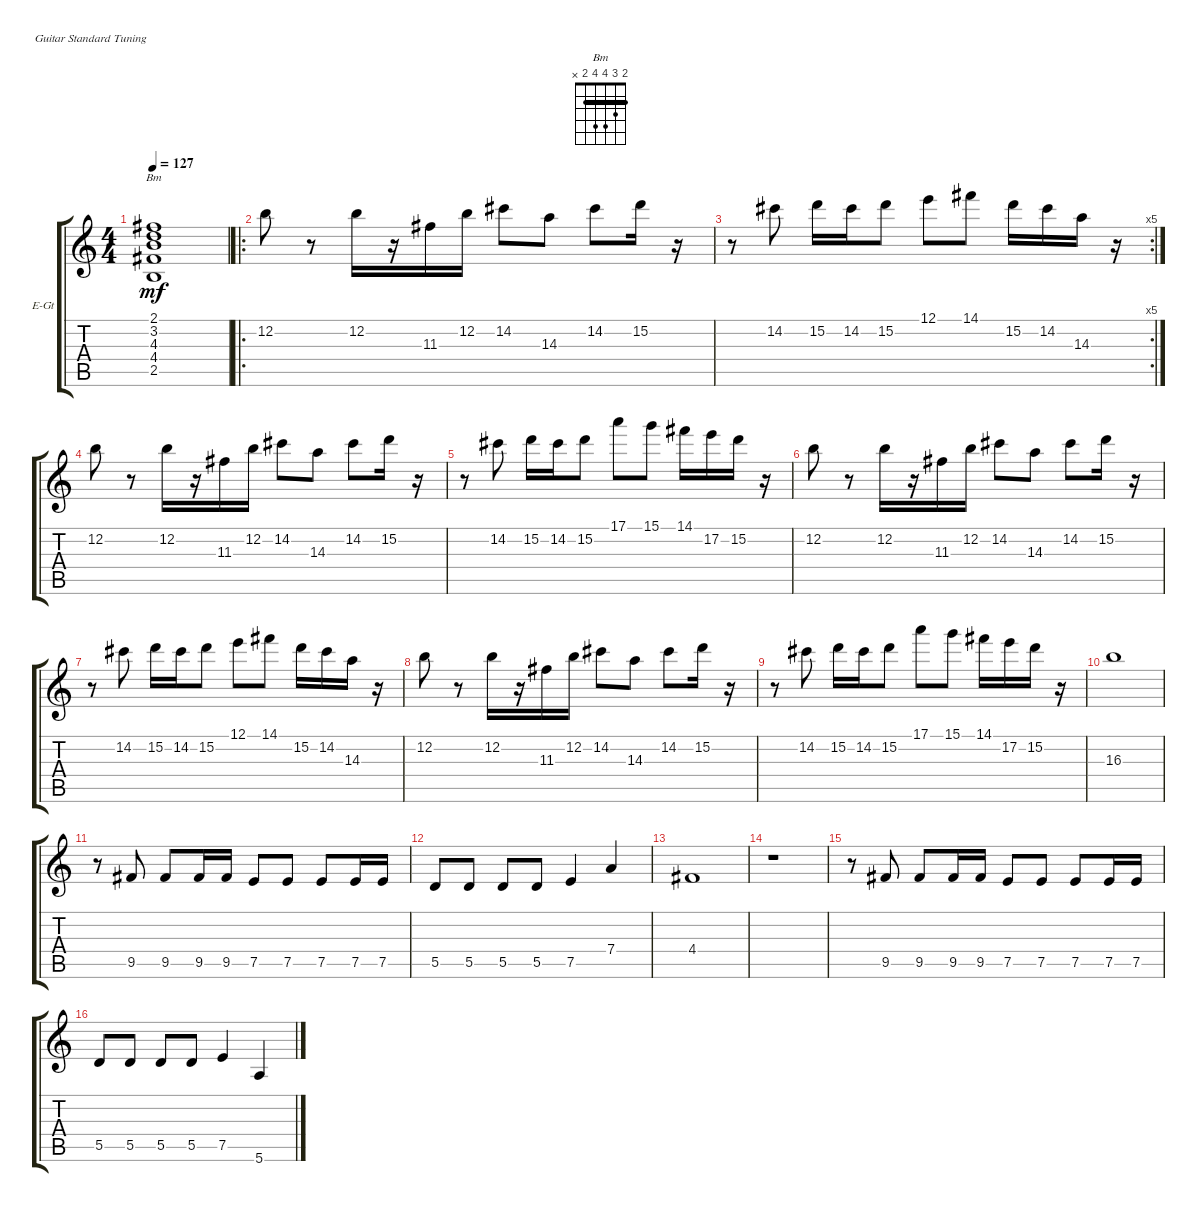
\defaultSystemsLayout 4
\bracketExtendMode groupsimilarinstruments
\firstSystemTrackNameOrientation horizontal
\otherSystemsTrackNameOrientation horizontal
\track ("Jazz Guitar" "E-Gt") {instrument electricguitarjazz}
\staff {score tabs}
\tuning (E4 B3 G3 D3 A2 E2)
\chord ("Bm" 2 3 4 4 2 x) {barre 2}
\ts (4 4)
\tempo 127
\clef g2
\ks c
(2.5 4.4 4.3 3.2 2.1).1{ch "Bm" dy mf} |
\ro
12.2.8 r.8 12.2.16 r.16 11.3.16 12.2.16 14.2.8 14.3.8 14.2.8 15.2.16 r.16 |
\rc 5
r.8 14.2.8 15.2.16 14.2.16 15.2.8 12.1.8 14.1.8 15.2.16 14.2.16 14.3.16 r.16 |
12.2.8 r.8 12.2.16 r.16 11.3.16 12.2.16 14.2.8 14.3.8 14.2.8 15.2.16 r.16 |
r.8 14.2.8 15.2.16 14.2.16 15.2.8 17.1.8 15.1.8 14.1.16 17.2.16 15.2.16 r.16 |
12.2.8 r.8 12.2.16 r.16 11.3.16 12.2.16 14.2.8 14.3.8 14.2.8 15.2.16 r.16 |
r.8 14.2.8 15.2.16 14.2.16 15.2.8 12.1.8 14.1.8 15.2.16 14.2.16 14.3.16 r.16 |
12.2.8 r.8 12.2.16 r.16 11.3.16 12.2.16 14.2.8 14.3.8 14.2.8 15.2.16 r.16 |
r.8 14.2.8 15.2.16 14.2.16 15.2.8 17.1.8 15.1.8 14.1.16 17.2.16 15.2.16 r.16 |
16.3.1 |
r.8 9.5.8 9.5.8 9.5.16 9.5.16 7.5.8 7.5.8 7.5.8 7.5.16 7.5.16 |
5.5.8 5.5.8 5.5.8 5.5.8 7.5.4 7.4.4 |
4.4.1 |
r.1 |
r.8 9.5.8 9.5.8 9.5.16 9.5.16 7.5.8 7.5.8 7.5.8 7.5.16 7.5.16 |
5.5.8 5.5.8 5.5.8 5.5.8 7.5.4 5.6.4
